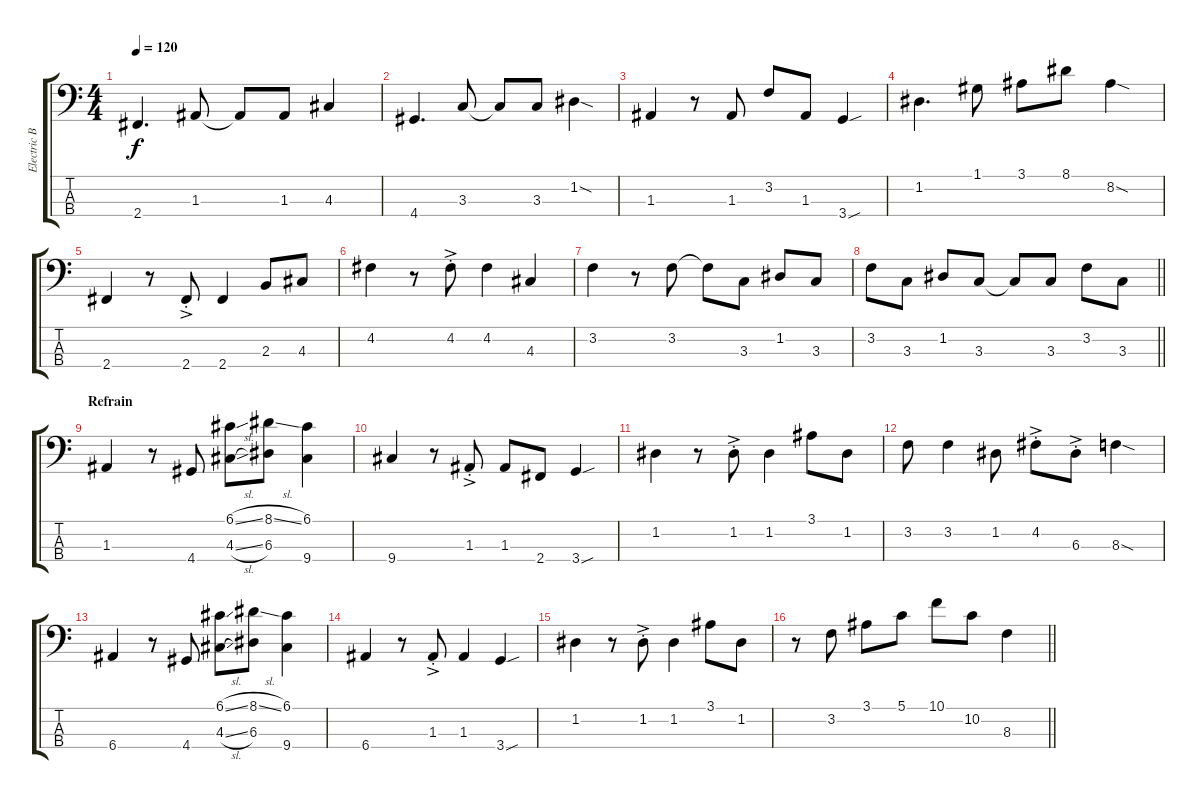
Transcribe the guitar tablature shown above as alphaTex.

\track ("Electric Bass" "Electric B") {instrument electricbassfinger}
\staff {score tabs}
\tuning (G2 D2 A1 E1) {hide}
\ts (4 4)
\tempo 120
\clef f4
\ks c
2.4.4{d dy f} 1.3.8 1.3{t}.8 1.3.8 4.3.4 |
4.4.4{d} 3.3.8 3.3{t}.8 3.3.8 1.2{sod}.4 |
1.3.4 r.8 1.3.8 3.2.8 1.3.8 3.4{sou}.4 |
1.2.4{d} 1.1.8 3.1.8 8.1.8 8.2{sod}.4 |
2.4.4 r.8 2.4{ac st}.8 2.4.4 2.3.8 4.3.8 |
4.2.4 r.8 4.2{ac st}.8 4.2.4 4.3.4 |
3.2.4 r.8 3.2.8 3.2{t}.8 3.3.8 1.2.8 3.3.8 |
\barLineRight lightlight
3.2.8 3.3.8 1.2.8 3.3.8 3.3{t}.8 3.3.8 3.2.8 3.3.8 |
\section ("" "Refrain")
1.3.4 r.8 4.4.8 (6.1{sl} 4.3{sl}).8 (8.1{sl} 6.3).8 (6.1 9.4).4 |
9.4.4 r.8 1.3{ac st}.8 1.3.8 2.4.8 3.4{sou}.4 |
1.2.4 r.8 1.2{ac st}.8 1.2.4 3.1.8 1.2.8 |
3.2.8 3.2.4 1.2.8 4.2{ac st}.8 6.3{ac st}.8 8.3{sod}.4 |
6.4.4 r.8 4.4.8 (6.1{sl} 4.3{sl}).8 (8.1{sl} 6.3).8 (6.1 9.4).4 |
6.4.4 r.8 1.3{ac st}.8 1.3.4 3.4{sou}.4 |
1.2.4 r.8 1.2{ac st}.8 1.2.4 3.1.8 1.2.8 |
\barLineRight lightlight
r.8 3.2.8 3.1.8 5.1.8 10.1.8 10.2.8 8.3.4
